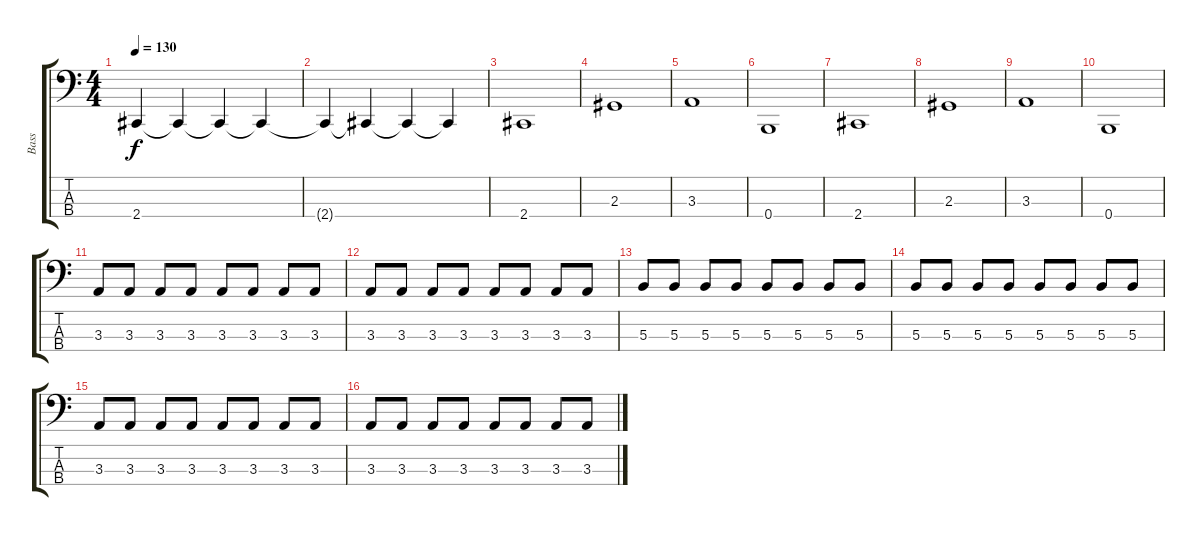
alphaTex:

\track ("Bass" "Bass") {instrument electricbasspick}
\staff {score tabs}
\tuning (E2 B1 Gb1 B0) {hide}
\ts (4 4)
\tempo 130
\clef f4
\ks c
2.4{t}.4{dy f} 2.4{t}.4 2.4{t}.4 2.4{t}.4 |
2.4{t}.4 2.4{t}.4 2.4{t}.4 2.4{t}.4 |
2.4.1 |
2.3.1 |
3.3.1 |
0.4.1 |
2.4.1 |
2.3.1 |
3.3.1 |
0.4.1 |
3.3.8 3.3.8 3.3.8 3.3.8 3.3.8 3.3.8 3.3.8 3.3.8 |
3.3.8 3.3.8 3.3.8 3.3.8 3.3.8 3.3.8 3.3.8 3.3.8 |
5.3.8 5.3.8 5.3.8 5.3.8 5.3.8 5.3.8 5.3.8 5.3.8 |
5.3.8 5.3.8 5.3.8 5.3.8 5.3.8 5.3.8 5.3.8 5.3.8 |
3.3.8 3.3.8 3.3.8 3.3.8 3.3.8 3.3.8 3.3.8 3.3.8 |
3.3.8 3.3.8 3.3.8 3.3.8 3.3.8 3.3.8 3.3.8 3.3.8
